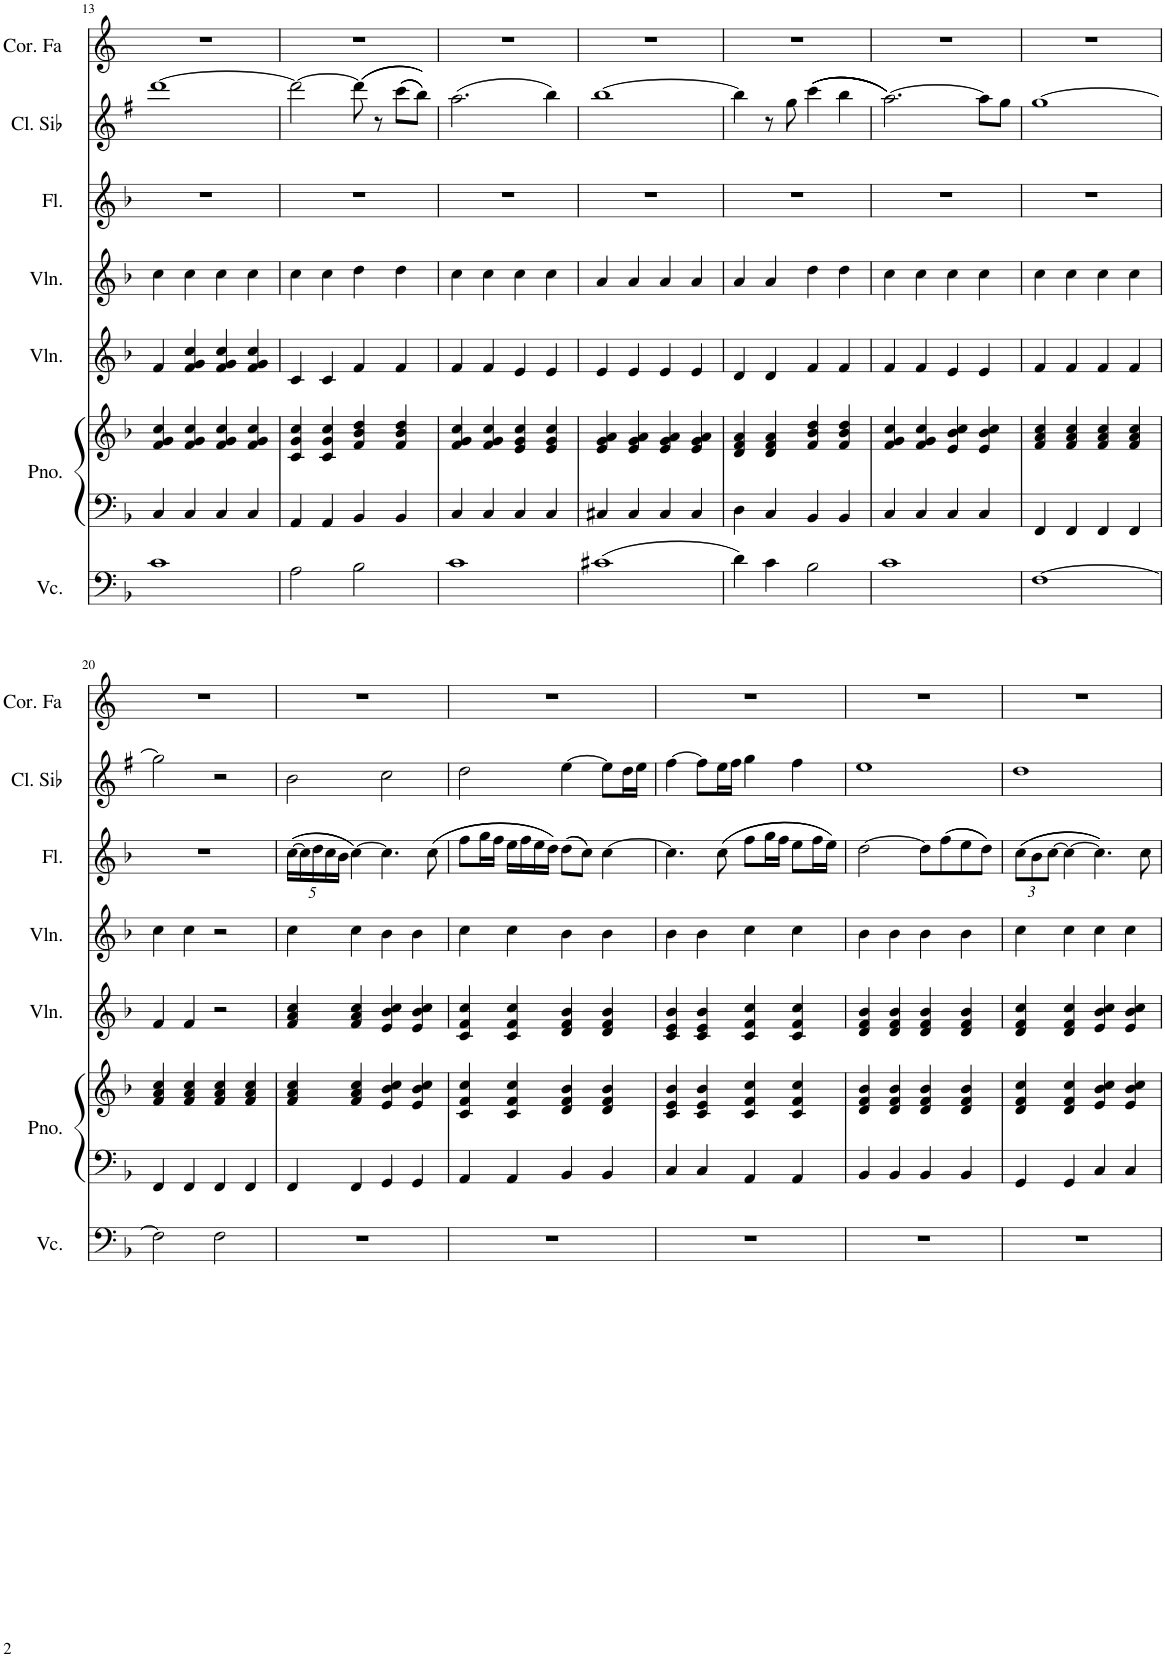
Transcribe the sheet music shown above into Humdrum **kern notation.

**kern	**kern	**kern	**kern	**kern	**kern	**kern	**kern
*part7	*part6	*part6	*part5	*part4	*part3	*part2	*part1
*staff8	*staff7	*staff6	*staff5	*staff4	*staff3	*staff2	*staff1
*I"Cello	*I"Piano	*	*I"Violino	*I"Violino	*I"Flute	*I"Clarinetto in Sib	*I"Corno in Fa
*	*I'Pno.	*	*I'Vln.	*I'Vln.	*I'Fl.	*I'Cl. Sib	*I'Cor. Fa
!!LO:PB:g=z
*clefF4	*clefF4	*clefG2	*clefG2	*clefG2	*clefG2	*clefG2	*clefG2
*	*	*	*	*	*	*Trd1c2	*Trd4c7
*k[b-]	*k[b-]	*k[b-]	*k[b-]	*k[b-]	*k[b-]	*k[f#]	*k[]
*M4/4	*M4/4	*M4/4	*M4/4	*M4/4	*M4/4	*M4/4	*M4/4
*met(c)	*met(c)	*met(c)	*met(c)	*met(c)	*met(c)	*met(c)	*met(c)
=13	=13	=13	=13	=13	=13	=13	=13
1c	4C/	4f/ 4g/ 4cc/	4f/	4cc\	1r	[1ddd	1r
.	4C/	4f/ 4g/ 4cc/	4f/ 4g/ 4cc/	4cc\	.	.	.
.	4C/	4f/ 4g/ 4cc/	4f/ 4g/ 4cc/	4cc\	.	.	.
.	4C/	4f/ 4g/ 4cc/	4f/ 4g/ 4cc/	4cc\	.	.	.
=14	=14	=14	=14	=14	=14	=14	=14
2A\	4AA/	4c/ 4g/ 4cc/	4c/	4cc\	1r	2ddd\_	1r
.	4AA/	4c/ 4g/ 4cc/	4c/	4cc\	.	.	.
2B-\	4BB-/	4f/ 4b-/ 4dd/	4f/	4dd\	.	(((8ddd\]	.
.	.	.	.	.	.	8r	.
.	4BB-/	4f/ 4b-/ 4dd/	4f/	4dd\	.	(((8ccc\L	.
.	.	.	.	.	.	8bb\J))))))	.
=15	=15	=15	=15	=15	=15	=15	=15
1c	4C/	4f/ 4g/ 4cc/	4f/	4cc\	1r	(2.aa\	1r
.	4C/	4f/ 4g/ 4cc/	4f/	4cc\	.	.	.
.	4C/	4e/ 4g/ 4cc/	4e/	4cc\	.	.	.
.	4C/	4e/ 4g/ 4cc/	4e/	4cc\	.	4bb\)	.
=16	=16	=16	=16	=16	=16	=16	=16
(1c#X	4C#X/	4e/ 4g/ 4a/	4e/	4a/	1r	[1bb	1r
.	4C#/	4e/ 4g/ 4a/	4e/	4a/	.	.	.
.	4C#/	4e/ 4g/ 4a/	4e/	4a/	.	.	.
.	4C#/	4e/ 4g/ 4a/	4e/	4a/	.	.	.
=17	=17	=17	=17	=17	=17	=17	=17
4d\)	4D\	4d/ 4f/ 4a/	4d/	4a/	1r	4bb\]	1r
4c\	4C/	4d/ 4f/ 4a/	4d/	4a/	.	8r	.
.	.	.	.	.	.	8gg\	.
2B-\	4BB-/	4f/ 4b-/ 4dd/	4f/	4dd\	.	((((((4ccc\	.
.	4BB-/	4f/ 4b-/ 4dd/	4f/	4dd\	.	4bb\	.
=18	=18	=18	=18	=18	=18	=18	=18
1c	4C/	4f/ 4g/ 4cc/	4f/	4cc\	1r	[2.aa\))))))	1r
.	4C/	4f/ 4g/ 4cc/	4f/	4cc\	.	.	.
.	4C/	4e/ 4b-/ 4cc/	4e/	4cc\	.	.	.
.	4C/	4e/ 4b-/ 4cc/	4e/	4cc\	.	8aa\L]	.
.	.	.	.	.	.	8gg\J	.
=19	=19	=19	=19	=19	=19	=19	=19
[1F	4FF/	4f/ 4a/ 4cc/	4f/	4cc\	1r	[1gg	1r
.	4FF/	4f/ 4a/ 4cc/	4f/	4cc\	.	.	.
.	4FF/	4f/ 4a/ 4cc/	4f/	4cc\	.	.	.
.	4FF/	4f/ 4a/ 4cc/	4f/	4cc\	.	.	.
!!LO:LB:g=z
=20	=20	=20	=20	=20	=20	=20	=20
2F\]	4FF/	4f/ 4a/ 4cc/	4f/	4cc\	1r	2gg\]	1r
.	4FF/	4f/ 4a/ 4cc/	4f/	4cc\	.	.	.
2F\	4FF/	4f/ 4a/ 4cc/	2r	2r	.	2r	.
.	4FF/	4f/ 4a/ 4cc/	.	.	.	.	.
=21	=21	=21	=21	=21	=21	=21	=21
*	*	*	*	*	*Xbrackettup	*	*
1r	4FF/	4f/ 4a/ 4cc/	4f/ 4a/ 4cc/	4cc\	(([20cc\LL	2b\	1r
.	.	.	.	.	20cc\]	.	.
.	.	.	.	.	20dd\	.	.
.	.	.	.	.	20cc\	.	.
.	.	.	.	.	20b-\JJ	.	.
.	4FF/	4f/ 4a/ 4cc/	4f/ 4a/ 4cc/	4cc\	[4cc\))	.	.
.	4GG/	4e/ 4b-/ 4cc/	4e/ 4b-/ 4cc/	4b-\	4.cc\]	2cc\	.
.	4GG/	4e/ 4b-/ 4cc/	4e/ 4b-/ 4cc/	4b-\	.	.	.
.	.	.	.	.	((8cc\	.	.
=22	=22	=22	=22	=22	=22	=22	=22
1r	4AA/	4c/ 4f/ 4cc/	4c/ 4f/ 4cc/	4cc\	8ff\L	2dd\	1r
.	.	.	.	.	16gg\L	.	.
.	.	.	.	.	16ff\JJ	.	.
.	4AA/	4c/ 4f/ 4cc/	4c/ 4f/ 4cc/	4cc\	16ee\LL	.	.
.	.	.	.	.	16ff\	.	.
.	.	.	.	.	16ee\	.	.
.	.	.	.	.	16dd\JJ))	.	.
.	4BB-/	4d/ 4f/ 4b-/	4d/ 4f/ 4b-/	4b-\	((8dd\L	[4ee\	.
.	.	.	.	.	8cc\J))	.	.
.	4BB-/	4d/ 4f/ 4b-/	4d/ 4f/ 4b-/	4b-\	[4cc\	8ee\L]	.
.	.	.	.	.	.	16dd\L	.
.	.	.	.	.	.	16ee\JJ	.
=23	=23	=23	=23	=23	=23	=23	=23
1r	4C/	4c/ 4e/ 4b-/	4c/ 4e/ 4b-/	4b-\	4.cc\]	[4ff#\	1r
.	4C/	4c/ 4e/ 4b-/	4c/ 4e/ 4b-/	4b-\	.	8ff#\L]	.
.	.	.	.	.	((8cc\	16ee\L	.
.	.	.	.	.	.	16ff#\JJ	.
.	4AA/	4c/ 4f/ 4cc/	4c/ 4f/ 4cc/	4cc\	8ff\L	4gg\	.
.	.	.	.	.	16gg\L	.	.
.	.	.	.	.	16ff\JJ	.	.
.	4AA/	4c/ 4f/ 4cc/	4c/ 4f/ 4cc/	4cc\	8ee\L	4ff#\	.
.	.	.	.	.	16ff\L	.	.
.	.	.	.	.	16ee\JJ))	.	.
=24	=24	=24	=24	=24	=24	=24	=24
1r	4BB-/	4d/ 4f/ 4b-/	4d/ 4f/ 4b-/	4b-\	[2dd\	1ee	1r
.	4BB-/	4d/ 4f/ 4b-/	4d/ 4f/ 4b-/	4b-\	.	.	.
.	4BB-/	4d/ 4f/ 4b-/	4d/ 4f/ 4b-/	4b-\	8dd\L]	.	.
.	.	.	.	.	((8ff\	.	.
.	4BB-/	4d/ 4f/ 4b-/	4d/ 4f/ 4b-/	4b-\	8ee\	.	.
.	.	.	.	.	8dd\J))	.	.
=25	=25	=25	=25	=25	=25	=25	=25
1r	4GG/	4d/ 4f/ 4cc/	4d/ 4f/ 4cc/	4cc\	((12cc\L	1dd	1r
.	.	.	.	.	12b-\	.	.
.	.	.	.	.	[12cc\J	.	.
.	4GG/	4d/ 4f/ 4cc/	4d/ 4f/ 4cc/	4cc\	4cc\_	.	.
.	4C/	4e/ 4b-/ 4cc/	4e/ 4b-/ 4cc/	4cc\	4.cc\]))	.	.
.	4C/	4e/ 4b-/ 4cc/	4e/ 4b-/ 4cc/	4cc\	.	.	.
.	.	.	.	.	8cc\	.	.
=	=	=	=	=	=	=	=
*-	*-	*-	*-	*-	*-	*-	*-
